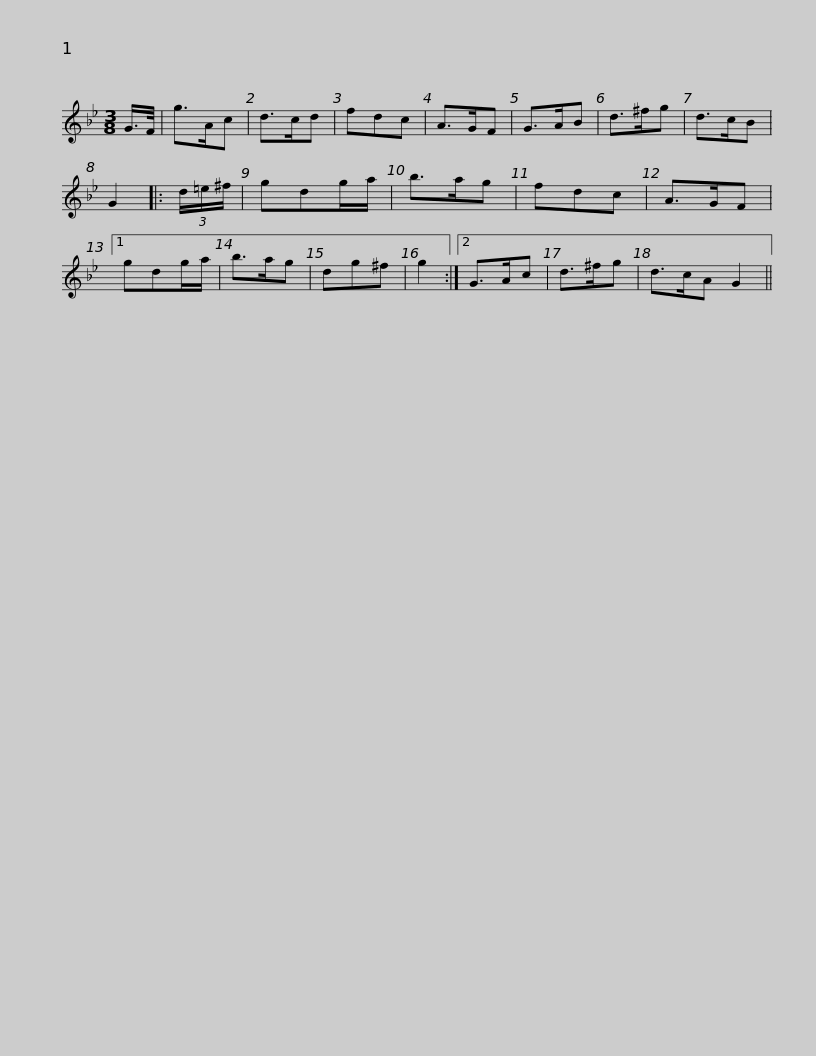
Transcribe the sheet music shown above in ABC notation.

X:1
L:1/8
M:3/8
I:linebreak $
K:Gmin
V:1 treble
V:1
 G/>F/ | g>Ac | d>cd | fdc | A>GF | %5
 G>AB | d>^fg | d>cB | G2 |: (3d/=e/^f/ | %10
 gdg/a/ | b>ag |$ fdc | A>GF |1 gdg/a/ | %15
 b>ag | dg^f | g2 :|2 G>Ac | d>^fg | %20
 d>cA G2 || %21
